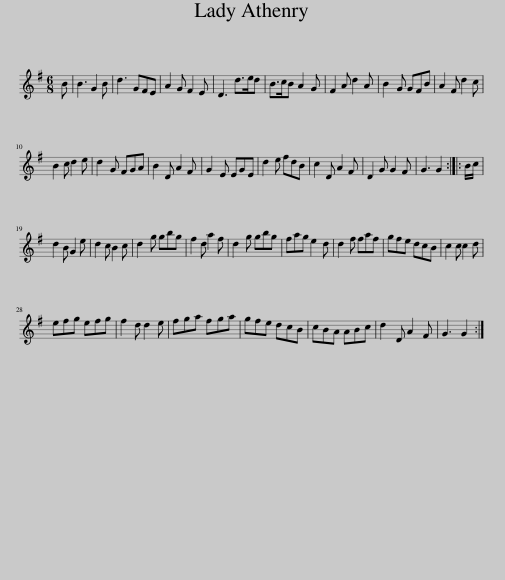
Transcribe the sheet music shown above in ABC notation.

X:1
L:1/8
M:6/8
I:linebreak $
K:G
V:1 treble
V:1
 B | B3 G2 B | d3 GFE | A2 G F2 E | D3 d>ed | %5
 B>cB A2 G | F2 A d2 A | B2 G GFB | A2 F d2 c |$ B2 c d2 e | %10
 d2 G FGA | B2 D A2 F | G2 E EGE | d2 e fdB | c2 D A2 F | %15
 D2 G G2 F | G3 G2 :: B/c/ |$ d2 B G2 e | d2 c B2 c | %20
 d2 g gbg | f2 d a2 f | d2 g gbg | fag e2 d | d2 f faf | %25
 gfe dcB | c2 c c2 d |$ efg efg | f2 d d2 e | fga fga | %30
 gfe dcB | cBA ABc | d2 D A2 F | G3 G2 :| %34
